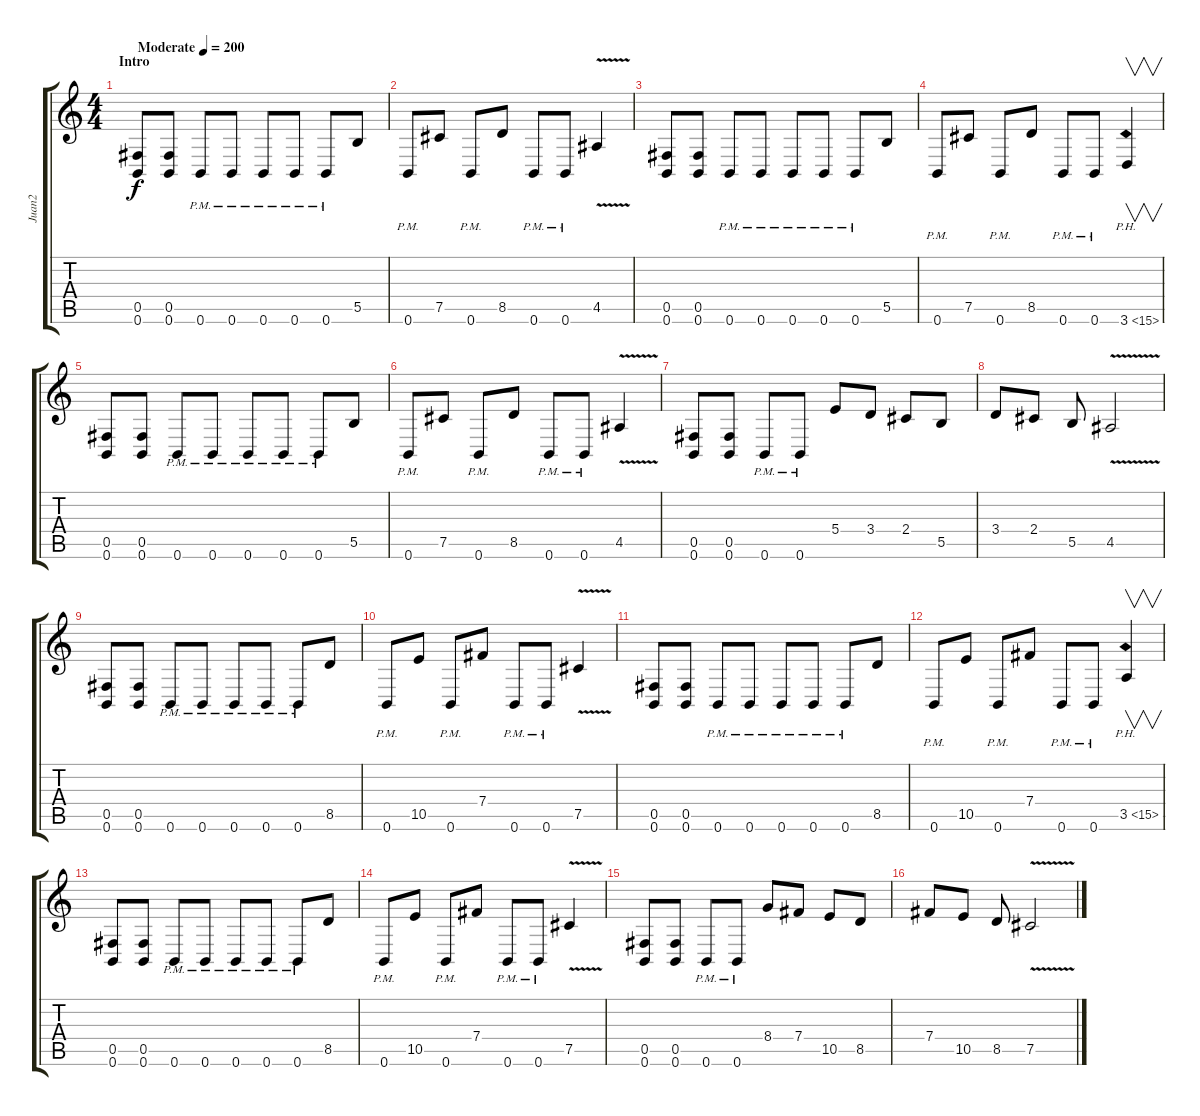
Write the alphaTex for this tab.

\track ("Juan2" "Juan2") {instrument overdrivenguitar}
\staff {score tabs}
\tuning (Db4 Ab3 E3 B2 Gb2 B1) {hide}
\ts (4 4)
\section ("" "Intro")
\tempo (200 "Moderate")
\clef g2
\ks c
(0.5 0.6).8{dy f instrument overdrivenguitar} (0.5 0.6).8 0.6{pm}.8 0.6{pm}.8 0.6{pm}.8 0.6{pm}.8 0.6{pm}.8 5.5.8 |
0.6{pm}.8 7.5.8 0.6{pm}.8 8.5.8 0.6{pm}.8 0.6{pm}.8 4.5{v}.4 |
(0.5 0.6).8 (0.5 0.6).8 0.6{pm}.8 0.6{pm}.8 0.6{pm}.8 0.6{pm}.8 0.6{pm}.8 5.5.8 |
0.6{pm}.8 7.5.8 0.6{pm}.8 8.5.8 0.6{pm}.8 0.6{pm}.8 3.6{ph 12}.4{v} |
(0.5 0.6).8 (0.5 0.6).8 0.6{pm}.8 0.6{pm}.8 0.6{pm}.8 0.6{pm}.8 0.6{pm}.8 5.5.8 |
0.6{pm}.8 7.5.8 0.6{pm}.8 8.5.8 0.6{pm}.8 0.6{pm}.8 4.5{v}.4 |
(0.5 0.6).8 (0.5 0.6).8 0.6{pm}.8 0.6{pm}.8 5.4.8 3.4.8 2.4.8 5.5.8 |
3.4.8 2.4.8 5.5.8 4.5{v}.2 |
(0.5 0.6).8 (0.5 0.6).8 0.6{pm}.8 0.6{pm}.8 0.6{pm}.8 0.6{pm}.8 0.6{pm}.8 8.5.8 |
0.6{pm}.8 10.5.8 0.6{pm}.8 7.4.8 0.6{pm}.8 0.6{pm}.8 7.5{v}.4 |
(0.5 0.6).8 (0.5 0.6).8 0.6{pm}.8 0.6{pm}.8 0.6{pm}.8 0.6{pm}.8 0.6{pm}.8 8.5.8 |
0.6{pm}.8 10.5.8 0.6{pm}.8 7.4.8 0.6{pm}.8 0.6{pm}.8 3.5{ph 12}.4{v} |
(0.5 0.6).8 (0.5 0.6).8 0.6{pm}.8 0.6{pm}.8 0.6{pm}.8 0.6{pm}.8 0.6{pm}.8 8.5.8 |
0.6{pm}.8 10.5.8 0.6{pm}.8 7.4.8 0.6{pm}.8 0.6{pm}.8 7.5{v}.4 |
(0.5 0.6).8 (0.5 0.6).8 0.6{pm}.8 0.6{pm}.8 8.4.8 7.4.8 10.5.8 8.5.8 |
7.4.8 10.5.8 8.5.8 7.5{v}.2
